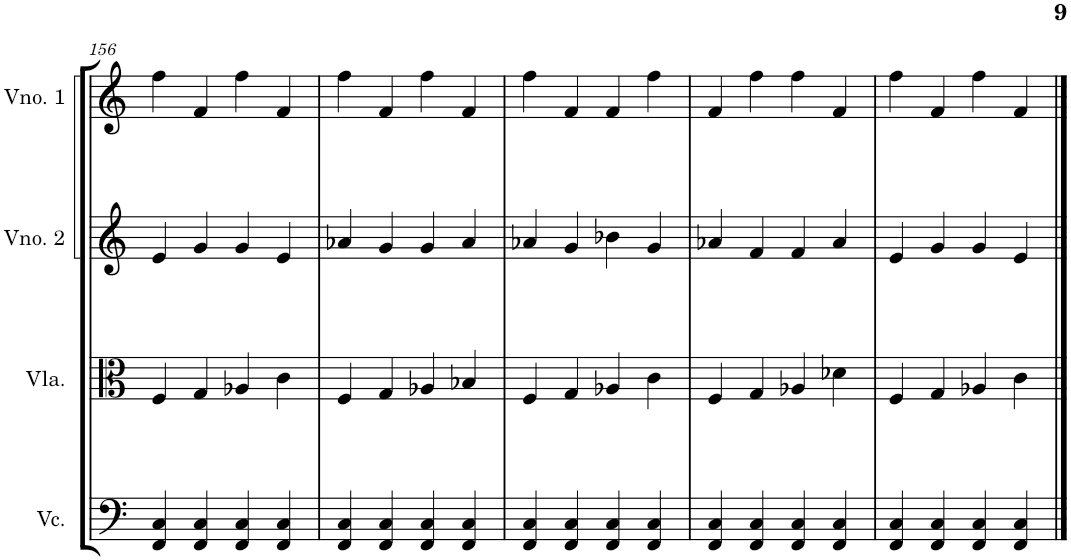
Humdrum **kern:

**kern	**kern	**kern	**kern
*part4	*part3	*part2	*part1
*staff4	*staff3	*staff2	*staff1
*I"Violoncelo	*I"Viola	*I"Violino 2	*I"Violino 1
*I'Vc.	*I'Vla.	*I'Vno. 2	*I'Vno. 1
!!LO:PB:g=z
*clefF4	*clefC3	*clefG2	*clefG2
*k[]	*k[]	*k[]	*k[]
*M4/4	*M4/4	*M4/4	*M4/4
=156	=156	=156	=156
4FF/ 4C/	4F/	4e/	4ff\
4FF/ 4C/	4G/	4g/	4f/
4FF/ 4C/	4A-X/	4g/	4ff\
4FF/ 4C/	4c\	4e/	4f/
=157	=157	=157	=157
4FF/ 4C/	4F/	4a-X/	4ff\
4FF/ 4C/	4G/	4g/	4f/
4FF/ 4C/	4A-X/	4g/	4ff\
4FF/ 4C/	4B-X/	4a-/	4f/
=158	=158	=158	=158
4FF/ 4C/	4F/	4a-X/	4ff\
4FF/ 4C/	4G/	4g/	4f/
4FF/ 4C/	4A-X/	4b-X\	4f/
4FF/ 4C/	4c\	4g/	4ff\
=159	=159	=159	=159
4FF/ 4C/	4F/	4a-X/	4f/
4FF/ 4C/	4G/	4f/	4ff\
4FF/ 4C/	4A-X/	4f/	4ff\
4FF/ 4C/	4d-X\	4a-/	4f/
=160	=160	=160	=160
4FF/ 4C/	4F/	4e/	4ff\
4FF/ 4C/	4G/	4g/	4f/
4FF/ 4C/	4A-X/	4g/	4ff\
4FF/ 4C/	4c\	4e/	4f/
==	==	==	==
*-	*-	*-	*-
